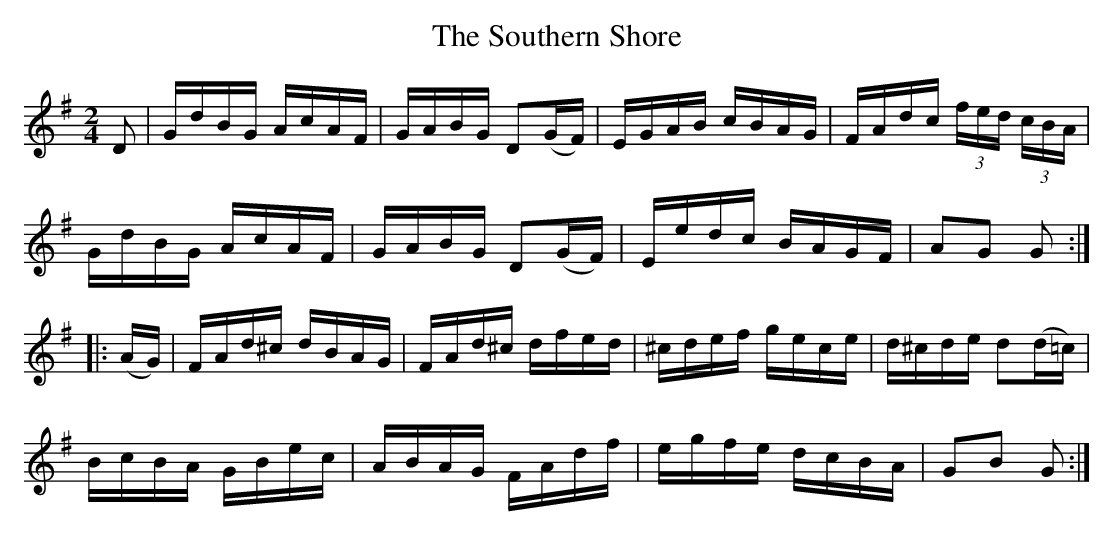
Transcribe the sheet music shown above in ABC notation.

X:1
T: The Southern Shore
M: 2/4
L: 1/16
K: G
    D2  | GdBG  AcAF | GABG  D2(GF) | EGAB  cBAG | FAdc (3fed (3cBA |
          GdBG  AcAF | GABG  D2(GF) | Eedc  BAGF | A2G2   G2       :|
|: (AG) | FAd^c dBAG | FAd^c  dfed  | ^cdef gece | d^cde d2(d=c)    |
          BcBA  GBec | ABAG   FAdf  | egfe  dcBA | G2B2   G2       :|
